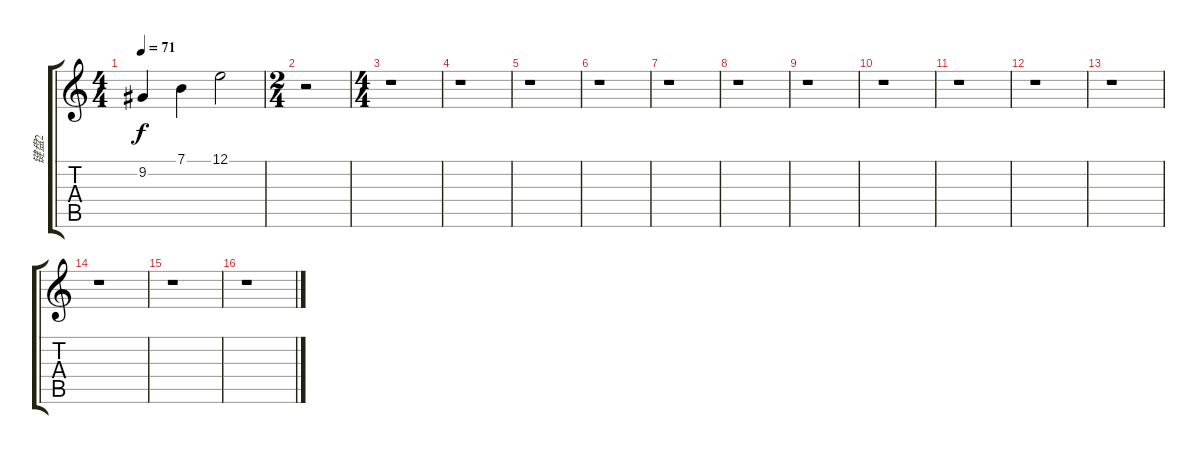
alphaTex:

\track ("键盘2" "键盘2") {instrument stringensemble1}
\staff {score tabs}
\tuning (E4 B3 G3 D3 A2 E2) {hide}
\ts (4 4)
\tempo 71
\clef g2
\ks c
9.2.4{dy f} 7.1.4 12.1.2 |
\ts (2 4)
r.2 |
\ts (4 4)
r.1 |
r.1 |
r.1 |
r.1 |
r.1 |
r.1 |
r.1 |
r.1 |
r.1 |
r.1 |
r.1 |
r.1 |
r.1 |
r.1
